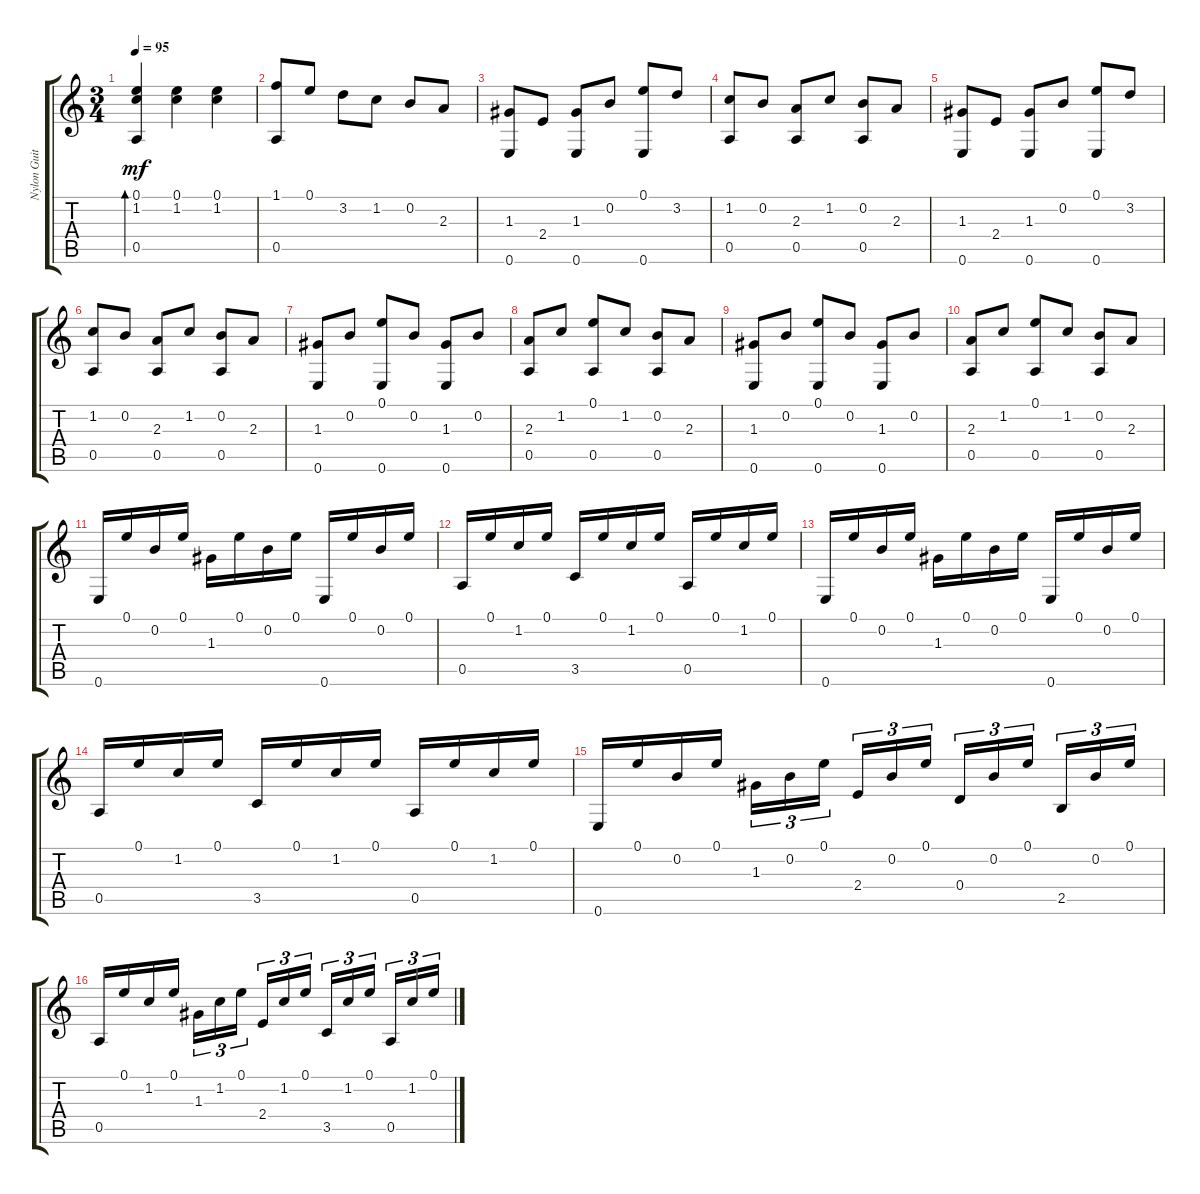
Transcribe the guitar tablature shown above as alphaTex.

\track ("Nylon Guitar" "Nylon Guit") {instrument acousticguitarnylon}
\staff {score tabs}
\tuning (E4 B3 G3 D3 A2 E2) {hide}
\ts (3 4)
\tempo 95
\clef g2
\ks c
(0.1 1.2 0.5).4{bd 240 dy mf instrument acousticguitarnylon} (0.1 1.2).4 (0.1 1.2).4 |
(1.1 0.5).8 0.1.8 3.2.8 1.2.8 0.2.8 2.3.8 |
(1.3 0.6).8 2.4.8 (1.3 0.6).8 0.2.8 (0.1 0.6).8 3.2.8 |
(1.2 0.5).8 0.2.8 (2.3 0.5).8 1.2.8 (0.2 0.5).8 2.3.8 |
(1.3 0.6).8 2.4.8 (1.3 0.6).8 0.2.8 (0.1 0.6).8 3.2.8 |
(1.2 0.5).8 0.2.8 (2.3 0.5).8 1.2.8 (0.2 0.5).8 2.3.8 |
(1.3 0.6).8 0.2.8 (0.1 0.6).8 0.2.8 (1.3 0.6).8 0.2.8 |
(2.3 0.5).8 1.2.8 (0.1 0.5).8 1.2.8 (0.2 0.5).8 2.3.8 |
(1.3 0.6).8 0.2.8 (0.1 0.6).8 0.2.8 (1.3 0.6).8 0.2.8 |
(2.3 0.5).8 1.2.8 (0.1 0.5).8 1.2.8 (0.2 0.5).8 2.3.8 |
0.6.16 0.1.16 0.2.16 0.1.16 1.3.16 0.1.16 0.2.16 0.1.16 0.6.16 0.1.16 0.2.16 0.1.16 |
0.5.16 0.1.16 1.2.16 0.1.16 3.5.16 0.1.16 1.2.16 0.1.16 0.5.16 0.1.16 1.2.16 0.1.16 |
0.6.16 0.1.16 0.2.16 0.1.16 1.3.16 0.1.16 0.2.16 0.1.16 0.6.16 0.1.16 0.2.16 0.1.16 |
0.5.16 0.1.16 1.2.16 0.1.16 3.5.16 0.1.16 1.2.16 0.1.16 0.5.16 0.1.16 1.2.16 0.1.16 |
0.6.16 0.1.16 0.2.16 0.1.16 1.3.16{tu (3 2)} 0.2.16{tu (3 2)} 0.1.16{tu (3 2) beam splitsecondary} 2.4.16{tu (3 2)} 0.2.16{tu (3 2)} 0.1.16{tu (3 2)} 0.4.16{tu (3 2)} 0.2.16{tu (3 2)} 0.1.16{tu (3 2) beam splitsecondary} 2.5.16{tu (3 2)} 0.2.16{tu (3 2)} 0.1.16{tu (3 2)} |
0.5.16 0.1.16 1.2.16 0.1.16 1.3.16{tu (3 2)} 1.2.16{tu (3 2)} 0.1.16{tu (3 2) beam splitsecondary} 2.4.16{tu (3 2)} 1.2.16{tu (3 2)} 0.1.16{tu (3 2)} 3.5.16{tu (3 2)} 1.2.16{tu (3 2)} 0.1.16{tu (3 2) beam splitsecondary} 0.5.16{tu (3 2)} 1.2.16{tu (3 2)} 0.1.16{tu (3 2)}
